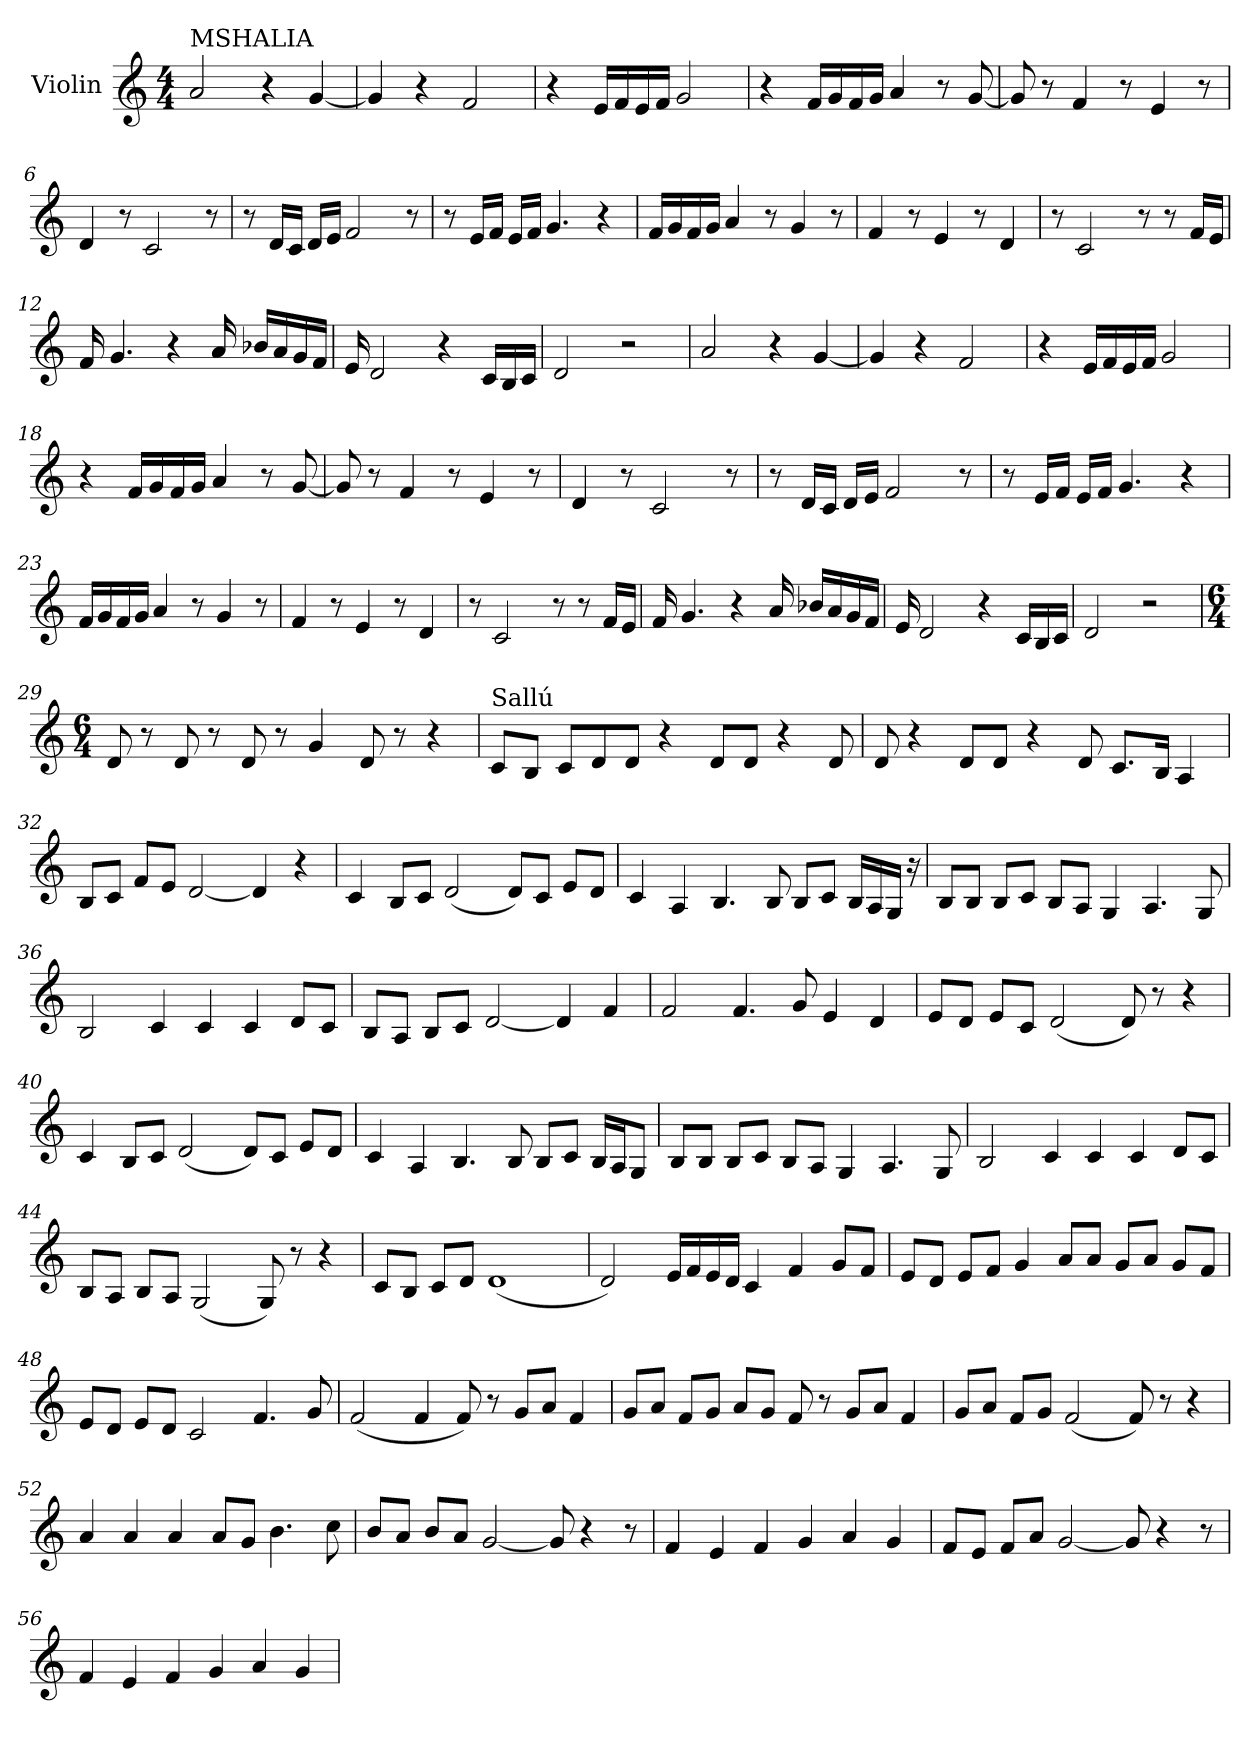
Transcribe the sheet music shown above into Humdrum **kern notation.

**kern
*part1
*staff1
*I"Violin
*clefG2
*k[]
*C:
*M4/4
*MM85
=1
!LO:TX:a:t=MSHALIA
2a/
4r
[4g/
=2
4g/]
4r
2f/
=3
4r
16e/LL
16f/
16e/
16f/JJ
2g/
=4
4r
16f/LL
16g/
16f/
16g/JJ
4a/
8r
[8g/
!!LO:LB:g=z
=5
8g/]
8r
4f/
8r
4e/
8r
=6
4d/
8r
2c/
8r
=7
8r
16d/LL
16c/JJ
16d/LL
16e/JJ
2f/
8r
=8
8r
16e/LL
16f/JJ
16e/LL
16f/JJ
4.g/
4r
=9
16f/LL
16g/
16f/
16g/JJ
4a/
8r
4g/
8r
!!LO:LB:g=z
=10
4f/
8r
4e/
8r
4d/
=11
8r
2c/
8r
8r
16f/LL
16e/JJ
=12
16f/
4.g/
4r
16a/
16b-X/LL
16a/
16g/
16f/JJ
=13
16e/
2d/
4r
16c/LL
16B/
16c/JJ
=14
2d/
2r
!!LO:LB:g=z
=15
2a/
4r
[4g/
=16
4g/]
4r
2f/
=17
4r
16e/LL
16f/
16e/
16f/JJ
2g/
=18
4r
16f/LL
16g/
16f/
16g/JJ
4a/
8r
[8g/
=19
8g/]
8r
4f/
8r
4e/
8r
!!LO:LB:g=z
=20
4d/
8r
2c/
8r
=21
8r
16d/LL
16c/JJ
16d/LL
16e/JJ
2f/
8r
=22
8r
16e/LL
16f/JJ
16e/LL
16f/JJ
4.g/
4r
=23
16f/LL
16g/
16f/
16g/JJ
4a/
8r
4g/
8r
=24
4f/
8r
4e/
8r
4d/
!!LO:LB:g=z
=25
8r
2c/
8r
8r
16f/LL
16e/JJ
=26
16f/
4.g/
4r
16a/
16b-X/LL
16a/
16g/
16f/JJ
=27
16e/
2d/
4r
16c/LL
16B/
16c/JJ
=28
2d/
2r
!!LO:LB:g=z
=29
*M6/4
*MM90
8d/
8r
8d/
8r
8d/
8r
4g/
8d/
8r
4r
=30
!LO:TX:a:t=Sallú
8c/L
8B/J
8c/L
8d/
8d/J
4r
8d/L
8d/J
4r
8d/
=31
8d/
4r
8d/L
8d/J
4r
8d/
8.c/L
16B/Jk
4A/
!!LO:LB:g=z
=32
8B/L
8c/J
8f/L
8e/J
[2d/
4d/]
4r
!!LO:PB:g=z
=33
4c/
8B/L
8c/J
(2d/
8d/L)
8c/J
8e/L
8d/J
!!LO:LB:g=z
=34
4c/
4A/
4.B/
8B/
8B/L
8c/J
16B/LL
16A/
16G/JJ
16r
!!LO:LB:g=z
=35
8B/L
8B/J
8B/L
8c/J
8B/L
8A/J
4G/
4.A/
8G/
!!LO:LB:g=z
=36
2B/
4c/
4c/
4c/
8d/L
8c/J
!!LO:LB:g=z
=37
8B/L
8A/J
8B/L
8c/J
[2d/
4d/]
4f/
!!LO:LB:g=z
=38
2f/
4.f/
8g/
4e/
4d/
!!LO:LB:g=z
=39
8e/L
8d/J
8e/L
8c/J
(2d/
8d/)
8r
4r
!!LO:LB:g=z
=40
4c/
8B/L
8c/J
(2d/
8d/L)
8c/J
8e/L
8d/J
!!LO:PB:g=z
=41
4c/
4A/
4.B/
8B/
8B/L
8c/J
16B/LL
16A/J
8G/J
!!LO:LB:g=z
=42
8B/L
8B/J
8B/L
8c/J
8B/L
8A/J
4G/
4.A/
8G/
!!LO:LB:g=z
=43
2B/
4c/
4c/
4c/
8d/L
8c/J
!!LO:LB:g=z
=44
8B/L
8A/J
8B/L
8A/J
(2G/
8G/)
8r
4r
!!LO:LB:g=z
=45
8c/L
8B/J
8c/L
8d/J
(1d
!!LO:LB:g=z
=46
2d/)
16e/LL
16f/
16e/
16d/JJ
4c/
4f/
8g/L
8f/J
!!LO:LB:g=z
=47
8e/L
8d/J
8e/L
8f/J
4g/
8a/L
8a/J
8g/L
8a/J
8g/L
8f/J
!!LO:LB:g=z
=48
8e/L
8d/J
8e/L
8d/J
2c/
4.f/
8g/
=49
(2f/
4f/
8f/)
8r
8g/L
8a/J
4f/
=50
8g/L
8a/J
8f/L
8g/J
8a/L
8g/J
8f/
8r
8g/L
8a/J
4f/
!!LO:PB:g=z
=51
8g/L
8a/J
8f/L
8g/J
(2f/
8f/)
8r
4r
=52
4a/
4a/
4a/
8a/L
8g/J
4.b\
8cc\
=53
8b/L
8a/J
8b/L
8a/J
[2g/
8g/]
4r
8r
=54
4f/
4e/
4f/
4g/
4a/
4g/
!!LO:LB:g=z
=55
8f/L
8e/J
8f/L
8a/J
[2g/
8g/]
4r
8r
=56
4f/
4e/
4f/
4g/
4a/
4g/
=
*-
